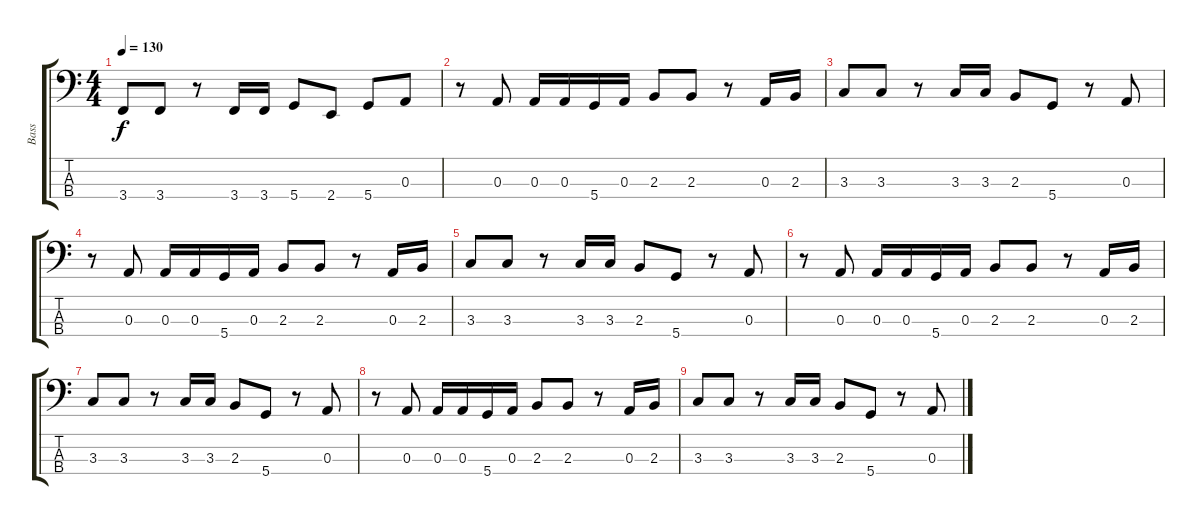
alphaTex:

\track ("Bass" "Bass") {instrument electricbasspick}
\staff {score tabs}
\tuning (G2 D2 A1 D1) {hide}
\ts (4 4)
\tempo 130
\clef f4
\ks c
3.4.8{dy f} 3.4.8 r.8 3.4.16 3.4.16 5.4.8 2.4.8 5.4.8 0.3.8 |
r.8 0.3.8 0.3.16 0.3.16 5.4.16 0.3.16 2.3.8 2.3.8 r.8 0.3.16 2.3.16 |
3.3.8 3.3.8 r.8 3.3.16 3.3.16 2.3.8 5.4.8 r.8 0.3.8 |
r.8 0.3.8 0.3.16 0.3.16 5.4.16 0.3.16 2.3.8 2.3.8 r.8 0.3.16 2.3.16 |
3.3.8 3.3.8 r.8 3.3.16 3.3.16 2.3.8 5.4.8 r.8 0.3.8 |
r.8 0.3.8 0.3.16 0.3.16 5.4.16 0.3.16 2.3.8 2.3.8 r.8 0.3.16 2.3.16 |
3.3.8 3.3.8 r.8 3.3.16 3.3.16 2.3.8 5.4.8 r.8 0.3.8 |
r.8 0.3.8 0.3.16 0.3.16 5.4.16 0.3.16 2.3.8 2.3.8 r.8 0.3.16 2.3.16 |
3.3.8 3.3.8 r.8 3.3.16 3.3.16 2.3.8 5.4.8 r.8 0.3.8
